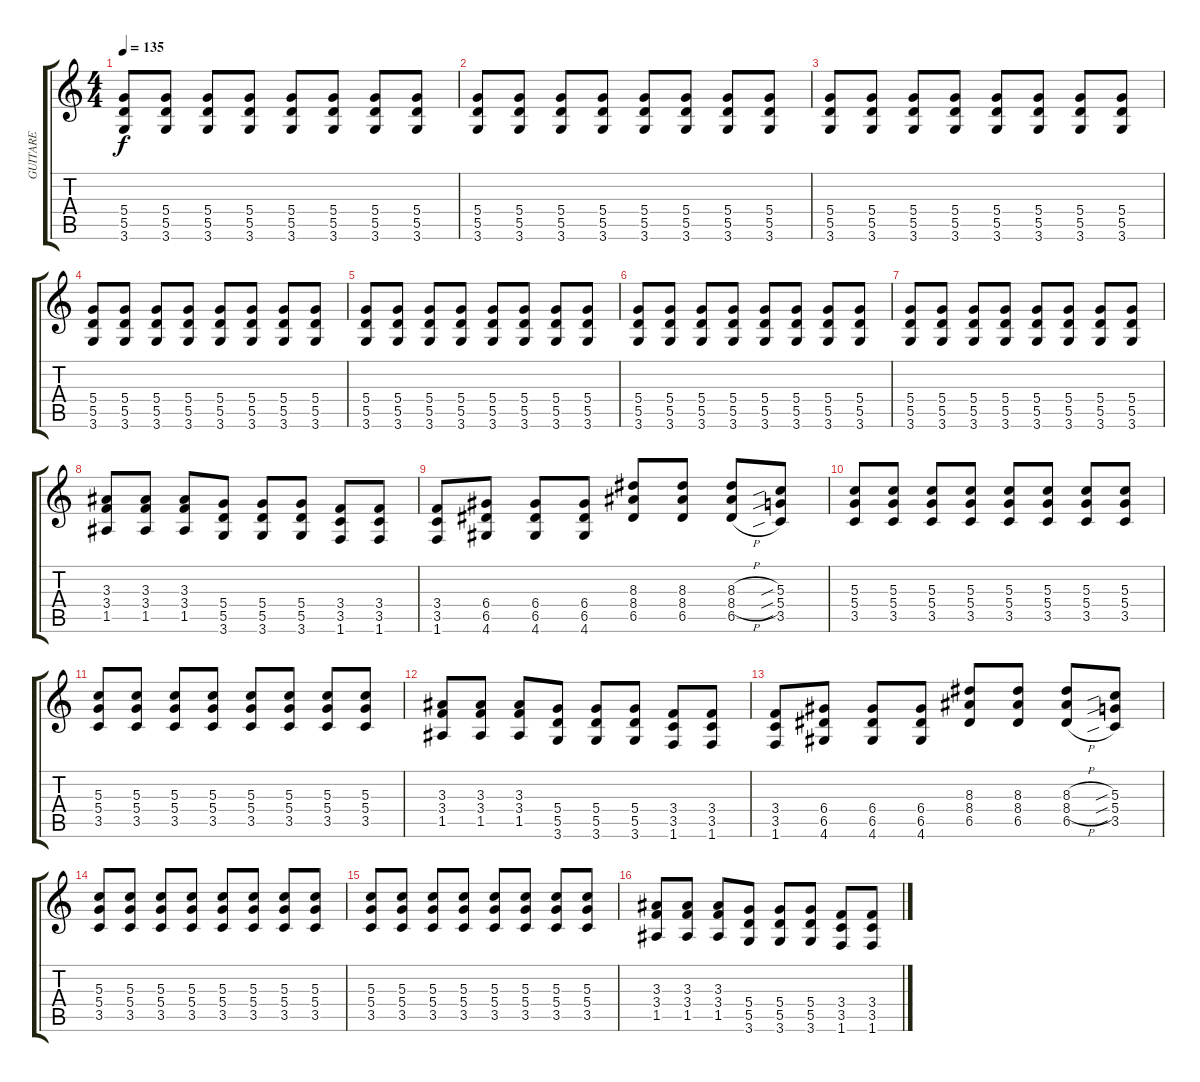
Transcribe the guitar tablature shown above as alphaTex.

\track ("GUITARE" "GUITARE") {instrument distortionguitar}
\staff {score tabs}
\tuning (E4 B3 G3 D3 A2 E2) {hide}
\ts (4 4)
\tempo 135
\clef g2
\ks c
(5.4 5.5 3.6).8{dy f} (5.4 5.5 3.6).8 (5.4 5.5 3.6).8 (5.4 5.5 3.6).8 (5.4 5.5 3.6).8 (5.4 5.5 3.6).8 (5.4 5.5 3.6).8 (5.4 5.5 3.6).8 |
(5.4 5.5 3.6).8 (5.4 5.5 3.6).8 (5.4 5.5 3.6).8 (5.4 5.5 3.6).8 (5.4 5.5 3.6).8 (5.4 5.5 3.6).8 (5.4 5.5 3.6).8 (5.4 5.5 3.6).8 |
(5.4 5.5 3.6).8 (5.4 5.5 3.6).8 (5.4 5.5 3.6).8 (5.4 5.5 3.6).8 (5.4 5.5 3.6).8 (5.4 5.5 3.6).8 (5.4 5.5 3.6).8 (5.4 5.5 3.6).8 |
(5.4 5.5 3.6).8 (5.4 5.5 3.6).8 (5.4 5.5 3.6).8 (5.4 5.5 3.6).8 (5.4 5.5 3.6).8 (5.4 5.5 3.6).8 (5.4 5.5 3.6).8 (5.4 5.5 3.6).8 |
(5.4 5.5 3.6).8 (5.4 5.5 3.6).8 (5.4 5.5 3.6).8 (5.4 5.5 3.6).8 (5.4 5.5 3.6).8 (5.4 5.5 3.6).8 (5.4 5.5 3.6).8 (5.4 5.5 3.6).8 |
(5.4 5.5 3.6).8 (5.4 5.5 3.6).8 (5.4 5.5 3.6).8 (5.4 5.5 3.6).8 (5.4 5.5 3.6).8 (5.4 5.5 3.6).8 (5.4 5.5 3.6).8 (5.4 5.5 3.6).8 |
(5.4 5.5 3.6).8 (5.4 5.5 3.6).8 (5.4 5.5 3.6).8 (5.4 5.5 3.6).8 (5.4 5.5 3.6).8 (5.4 5.5 3.6).8 (5.4 5.5 3.6).8 (5.4 5.5 3.6).8 |
(3.3 3.4 1.5).8 (3.3 3.4 1.5).8 (3.3 3.4 1.5).8 (5.4 5.5 3.6).8 (5.4 5.5 3.6).8 (5.4 5.5 3.6).8 (3.4 3.5 1.6).8 (3.4 3.5 1.6).8 |
(3.4 3.5 1.6).8 (6.4 6.5 4.6).8 (6.4 6.5 4.6).8 (6.4 6.5 4.6).8 (8.3 8.4 6.5).8 (8.3 8.4 6.5).8 (8.3{h} 8.4{h} 6.5{h}).8 (5.3{sib} 5.4{sib} 3.5{sib}).8 |
(5.3 5.4 3.5).8 (5.3 5.4 3.5).8 (5.3 5.4 3.5).8 (5.3 5.4 3.5).8 (5.3 5.4 3.5).8 (5.3 5.4 3.5).8 (5.3 5.4 3.5).8 (5.3 5.4 3.5).8 |
(5.3 5.4 3.5).8 (5.3 5.4 3.5).8 (5.3 5.4 3.5).8 (5.3 5.4 3.5).8 (5.3 5.4 3.5).8 (5.3 5.4 3.5).8 (5.3 5.4 3.5).8 (5.3 5.4 3.5).8 |
(3.3 3.4 1.5).8 (3.3 3.4 1.5).8 (3.3 3.4 1.5).8 (5.4 5.5 3.6).8 (5.4 5.5 3.6).8 (5.4 5.5 3.6).8 (3.4 3.5 1.6).8 (3.4 3.5 1.6).8 |
(3.4 3.5 1.6).8 (6.4 6.5 4.6).8 (6.4 6.5 4.6).8 (6.4 6.5 4.6).8 (8.3 8.4 6.5).8 (8.3 8.4 6.5).8 (8.3{h} 8.4{h} 6.5{h}).8 (5.3{sib} 5.4{sib} 3.5{sib}).8 |
(5.3 5.4 3.5).8 (5.3 5.4 3.5).8 (5.3 5.4 3.5).8 (5.3 5.4 3.5).8 (5.3 5.4 3.5).8 (5.3 5.4 3.5).8 (5.3 5.4 3.5).8 (5.3 5.4 3.5).8 |
(5.3 5.4 3.5).8 (5.3 5.4 3.5).8 (5.3 5.4 3.5).8 (5.3 5.4 3.5).8 (5.3 5.4 3.5).8 (5.3 5.4 3.5).8 (5.3 5.4 3.5).8 (5.3 5.4 3.5).8 |
(3.3 3.4 1.5).8 (3.3 3.4 1.5).8 (3.3 3.4 1.5).8 (5.4 5.5 3.6).8 (5.4 5.5 3.6).8 (5.4 5.5 3.6).8 (3.4 3.5 1.6).8 (3.4 3.5 1.6).8
